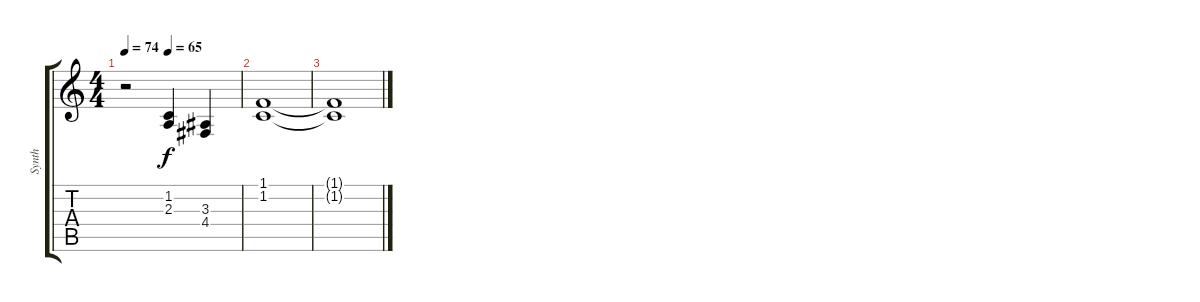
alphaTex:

\track ("Synth" "Synth") {instrument stringensemble1}
\staff {score tabs}
\tuning (E4 B3 G3 D3 A2 E2) {hide}
\ts (4 4)
\tempo 74
\tempo (65 0.375)
\clef g2
\ks c
r.2{dy f} (1.2 2.3).4 (3.3 4.4).4 |
(1.1 1.2).1 |
(1.1{t} 1.2{t}).1
